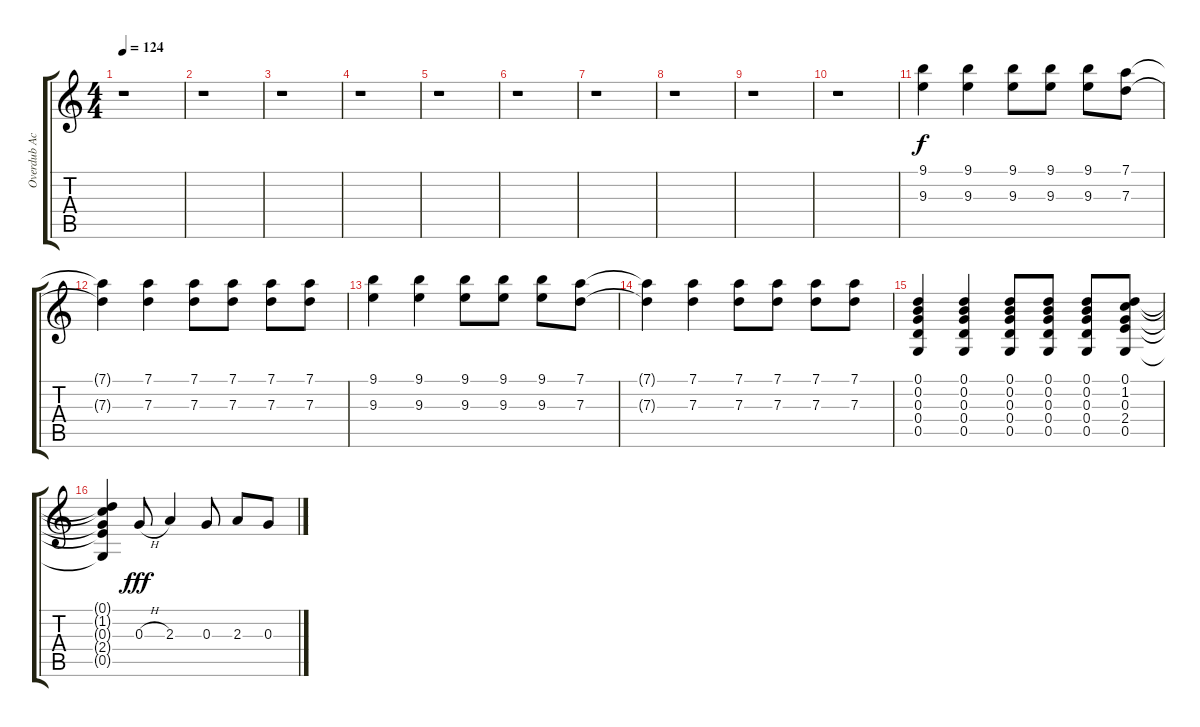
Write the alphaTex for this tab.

\track ("Overdub Acoustic Guitar 2" "Overdub Ac") {instrument acousticguitarsteel}
\staff {score tabs}
\tuning (D4 B3 G3 D3 G2 D2) {hide}
\ts (4 4)
\tempo 124
\clef g2
\ks c
r.1{dy f} |
r.1 |
r.1 |
r.1 |
r.1 |
r.1 |
r.1 |
r.1 |
r.1 |
r.1 |
(9.1 9.3).4 (9.1 9.3).4 (9.1 9.3).8 (9.1 9.3).8 (9.1 9.3).8 (7.1 7.3).8 |
(7.1{t} 7.3{t}).4 (7.1 7.3).4 (7.1 7.3).8 (7.1 7.3).8 (7.1 7.3).8 (7.1 7.3).8 |
(9.1 9.3).4 (9.1 9.3).4 (9.1 9.3).8 (9.1 9.3).8 (9.1 9.3).8 (7.1 7.3).8 |
(7.1{t} 7.3{t}).4 (7.1 7.3).4 (7.1 7.3).8 (7.1 7.3).8 (7.1 7.3).8 (7.1 7.3).8 |
(0.1 0.2 0.3 0.4 0.5).4 (0.1 0.2 0.3 0.4 0.5).4 (0.1 0.2 0.3 0.4 0.5).8 (0.1 0.2 0.3 0.4 0.5).8 (0.1 0.2 0.3 0.4 0.5).8 (0.1 1.2 0.3 2.4 0.5).8 |
(0.1{t} 1.2{t} 0.3{t} 2.4{t} 0.5{t}).4 0.3{h}.8{dy fff} 2.3.4 0.3.8 2.3.8 0.3.8
